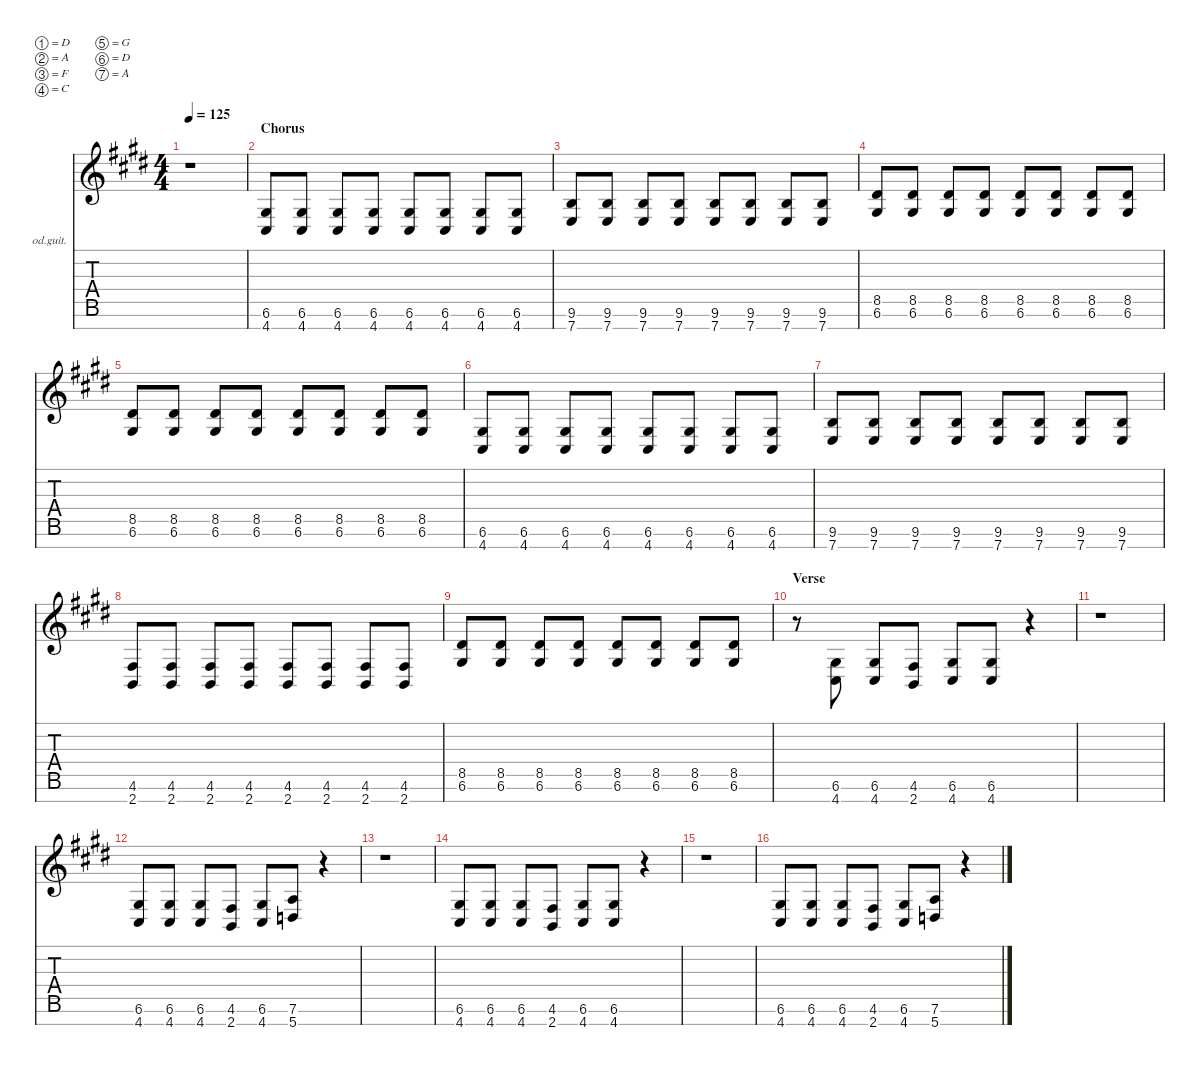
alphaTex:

\defaultSystemsLayout 4
\hideDynamics
\bracketExtendMode nobrackets
\firstSystemTrackNameOrientation horizontal
\otherSystemsTrackNameOrientation horizontal
\track ("7str" "od.guit.") {defaultSystemsLayout 4 solo instrument overdrivenguitar}
\staff {score tabs}
\tuning (D4 A3 F3 C3 G2 D2 A1)
\ts (4 4)
\scale
1.22298
\tempo 125
\accidentals auto
\clef g2
\ottava regular
\simile none
\scale
1.22298
\ks c#minor
r.1{dy mf beam Down} |
\section ("" "Chorus")
\scale
0.925674
\scale
0.925674 (6.6{acc #} 4.7{acc #}).8{beam Up} (6.6{acc #} 4.7{acc #}).8{beam Up} (6.6{acc #} 4.7{acc #}).8{beam Up} (6.6{acc #} 4.7{acc #}).8{beam Up} (6.6{acc #} 4.7{acc #}).8{beam Up} (6.6{acc #} 4.7{acc #}).8{beam Up} (6.6{acc #} 4.7{acc #}).8{beam Up} (6.6{acc #} 4.7{acc #}).8{beam Up} |
\scale
0.925674
\scale
0.925674 (9.6{acc forcenatural} 7.7{acc forcenatural}).8{beam Up} (9.6{acc forcenatural} 7.7{acc forcenatural}).8{beam Up} (9.6{acc forcenatural} 7.7{acc forcenatural}).8{beam Up} (9.6{acc forcenatural} 7.7{acc forcenatural}).8{beam Up} (9.6{acc forcenatural} 7.7{acc forcenatural}).8{beam Up} (9.6{acc forcenatural} 7.7{acc forcenatural}).8{beam Up} (9.6{acc forcenatural} 7.7{acc forcenatural}).8{beam Up} (9.6{acc forcenatural} 7.7{acc forcenatural}).8{beam Up} |
\scale
0.925674
\scale
0.925674 (8.5{acc #} 6.6{acc #}).8{beam Up} (8.5{acc #} 6.6{acc #}).8{beam Up} (8.5{acc #} 6.6{acc #}).8{beam Up} (8.5{acc #} 6.6{acc #}).8{beam Up} (8.5{acc #} 6.6{acc #}).8{beam Up} (8.5{acc #} 6.6{acc #}).8{beam Up} (8.5{acc #} 6.6{acc #}).8{beam Up} (8.5{acc #} 6.6{acc #}).8{beam Up} |
\scale
1.20972
\scale
1.20972 (8.5{acc #} 6.6{acc #}).8{beam Up} (8.5{acc #} 6.6{acc #}).8{beam Up} (8.5{acc #} 6.6{acc #}).8{beam Up} (8.5{acc #} 6.6{acc #}).8{beam Up} (8.5{acc #} 6.6{acc #}).8{beam Up} (8.5{acc #} 6.6{acc #}).8{beam Up} (8.5{acc #} 6.6{acc #}).8{beam Up} (8.5{acc #} 6.6{acc #}).8{beam Up} |
\scale
0.930095
\scale
0.930095 (6.6{acc #} 4.7{acc #}).8{beam Up} (6.6{acc #} 4.7{acc #}).8{beam Up} (6.6{acc #} 4.7{acc #}).8{beam Up} (6.6{acc #} 4.7{acc #}).8{beam Up} (6.6{acc #} 4.7{acc #}).8{beam Up} (6.6{acc #} 4.7{acc #}).8{beam Up} (6.6{acc #} 4.7{acc #}).8{beam Up} (6.6{acc #} 4.7{acc #}).8{beam Up} |
\scale
0.930095
\scale
0.930095 (9.6{acc forcenatural} 7.7{acc forcenatural}).8{beam Up} (9.6{acc forcenatural} 7.7{acc forcenatural}).8{beam Up} (9.6{acc forcenatural} 7.7{acc forcenatural}).8{beam Up} (9.6{acc forcenatural} 7.7{acc forcenatural}).8{beam Up} (9.6{acc forcenatural} 7.7{acc forcenatural}).8{beam Up} (9.6{acc forcenatural} 7.7{acc forcenatural}).8{beam Up} (9.6{acc forcenatural} 7.7{acc forcenatural}).8{beam Up} (9.6{acc forcenatural} 7.7{acc forcenatural}).8{beam Up} |
\scale
0.930095
\scale
0.930095 (4.6{acc #} 2.7{acc forcenatural}).8{beam Up} (4.6{acc #} 2.7{acc forcenatural}).8{beam Up} (4.6{acc #} 2.7{acc forcenatural}).8{beam Up} (4.6{acc #} 2.7{acc forcenatural}).8{beam Up} (4.6{acc #} 2.7{acc forcenatural}).8{beam Up} (4.6{acc #} 2.7{acc forcenatural}).8{beam Up} (4.6{acc #} 2.7{acc forcenatural}).8{beam Up} (4.6{acc #} 2.7{acc forcenatural}).8{beam Up} |
\scale
1.22298
\scale
1.22298 (8.5{acc #} 6.6{acc #}).8{beam Up} (8.5{acc #} 6.6{acc #}).8{beam Up} (8.5{acc #} 6.6{acc #}).8{beam Up} (8.5{acc #} 6.6{acc #}).8{beam Up} (8.5{acc #} 6.6{acc #}).8{beam Up} (8.5{acc #} 6.6{acc #}).8{beam Up} (8.5{acc #} 6.6{acc #}).8{beam Up} (8.5{acc #} 6.6{acc #}).8{beam Up} |
\section ("" "Verse")
\scale
0.925674
\scale
0.925674 r.8{beam Down} (6.6{acc #} 4.7{acc #}).8{beam Up} (6.6{acc #} 4.7{acc #}).8{beam Up} (4.6{acc #} 2.7{acc forcenatural}).8{beam Up} (6.6{acc #} 4.7{acc #}).8{beam Up} (6.6{acc #} 4.7{acc #}).8{beam Up} r.4{beam Up} |
\scale
0.925674
\scale
0.925674 r.1{beam Down} |
\scale
0.925674
\scale
0.925674 (6.6{acc #} 4.7{acc #}).8{beam Up} (6.6{acc #} 4.7{acc #}).8{beam Up} (6.6{acc #} 4.7{acc #}).8{beam Up} (4.6{acc #} 2.7{acc forcenatural}).8{beam Up} (6.6{acc #} 4.7{acc #}).8{beam Up} (7.6{acc forcenatural} 5.7{acc forcenatural}).8{beam Up} r.4{beam Up} |
\scale
1.20972
\scale
1.20972 r.1{beam Down} |
\scale
0.930095
\scale
0.930095 (6.6{acc #} 4.7{acc #}).8{beam Up} (6.6{acc #} 4.7{acc #}).8{beam Up} (6.6{acc #} 4.7{acc #}).8{beam Up} (4.6{acc #} 2.7{acc forcenatural}).8{beam Up} (6.6{acc #} 4.7{acc #}).8{beam Up} (6.6{acc #} 4.7{acc #}).8{beam Up} r.4{beam Up} |
\scale
0.930095
\scale
0.930095 r.1{beam Down} |
\scale
0.930095
\scale
0.930095 (6.6{acc #} 4.7{acc #}).8{beam Up} (6.6{acc #} 4.7{acc #}).8{beam Up} (6.6{acc #} 4.7{acc #}).8{beam Up} (4.6{acc #} 2.7{acc forcenatural}).8{beam Up} (6.6{acc #} 4.7{acc #}).8{beam Up} (7.6{acc forcenatural} 5.7{acc forcenatural}).8{beam Up} r.4{beam Up}
